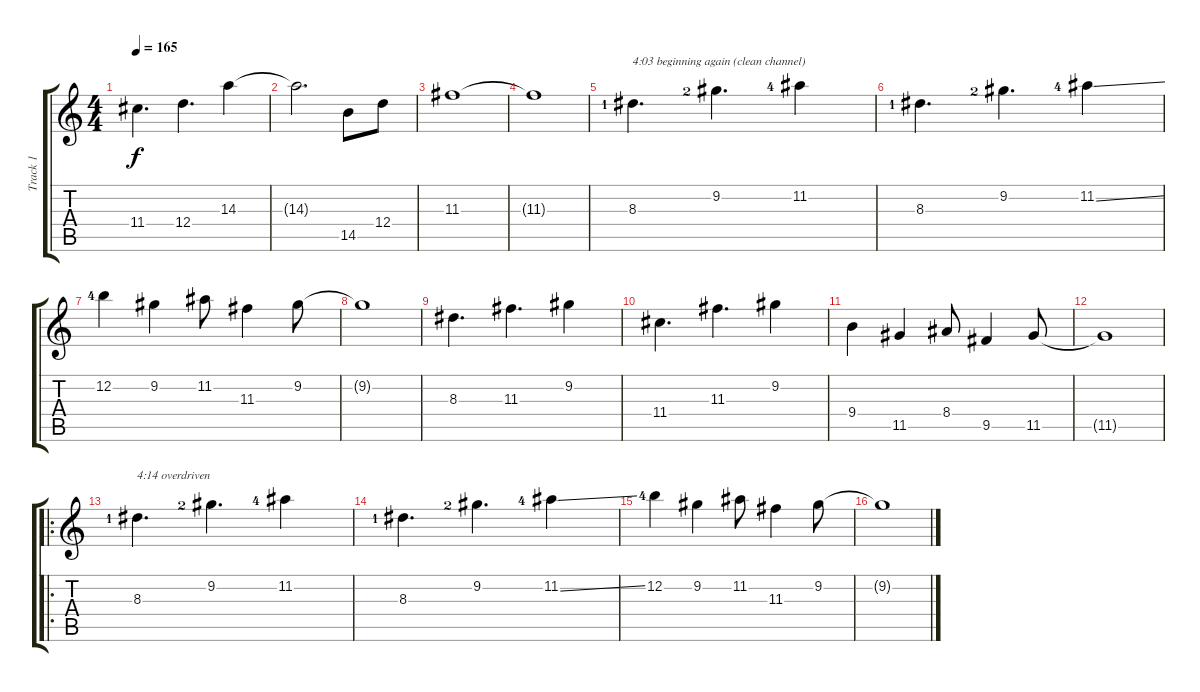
\track ("Track 1" "Track 1") {instrument acousticguitarsteel}
\staff {score tabs}
\tuning (E4 B3 G3 D3 A2 E2) {hide}
\ts (4 4)
\tempo 165
\clef g2
\ks c
11.4.4{d dy f} 12.4.4{d} 14.3.4 |
14.3{t}.2{d} 14.5.8 12.4.8 |
11.3.1 |
11.3{t}.1 |
8.3{lf 2}.4{d txt "4:03 beginning again (clean channel)"} 9.2{lf 3}.4{d} 11.2{lf 5}.4 |
8.3{lf 2}.4{d} 9.2{lf 3}.4{d} 11.2{ss lf 5}.4 |
12.2{lf 5}.4 9.2.4 11.2.8 11.3.4 9.2.8 |
9.2{t}.1 |
8.3.4{d} 11.3.4{d} 9.2.4 |
11.4.4{d} 11.3.4{d} 9.2.4 |
9.4.4 11.5.4 8.4.8 9.5.4 11.5.8 |
11.5{t}.1 |
\ro
8.3{lf 2}.4{d txt "4:14 overdriven"} 9.2{lf 3}.4{d} 11.2{lf 5}.4 |
8.3{lf 2}.4{d} 9.2{lf 3}.4{d} 11.2{ss lf 5}.4 |
12.2{lf 5}.4 9.2.4 11.2.8 11.3.4 9.2.8 |
9.2{t}.1
